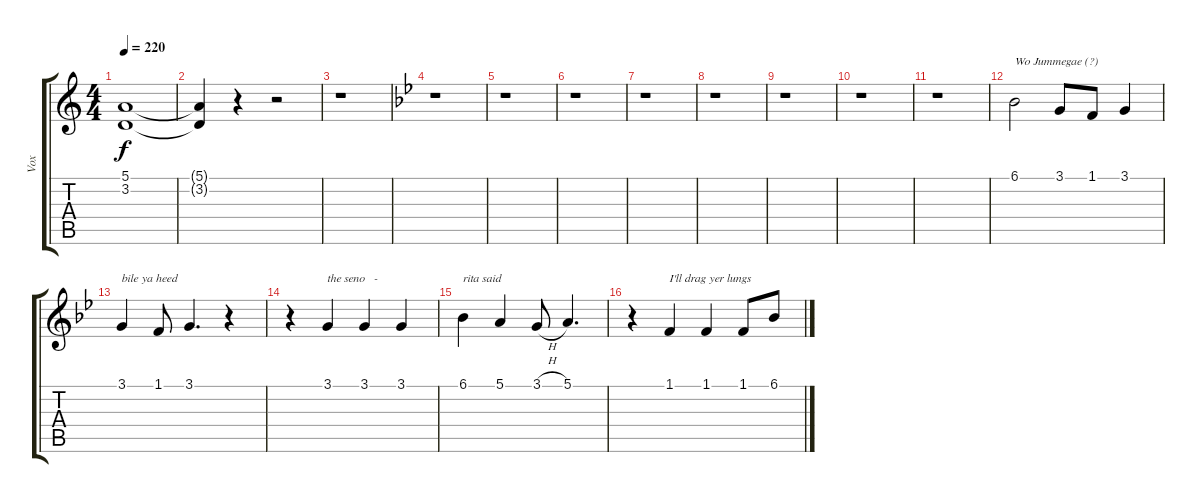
\track ("Vox" "Vox") {instrument violin}
\staff {score tabs}
\tuning (E4 B3 G3 D3 A2 E2) {hide}
\ts (4 4)
\tempo 220
\clef g2
\ks aminor
(5.1{t} 3.2{t}).1{dy f} |
(5.1{t} 3.2{t}).4 r.4 r.2 |
r.1 |
\ks gminor
r.1 |
r.1 |
r.1 |
r.1 |
r.1 |
r.1 |
r.1 |
r.1 |
6.1.2{txt "Wo Jummegae (?)"} 3.1.8 1.1.8 3.1.4 |
3.1.4{txt "bile ya heed"} 1.1.8 3.1.4{d} r.4 |
r.4 3.1.4{txt "the seno   -"} 3.1.4 3.1.4 |
6.1.4{txt "rita said"} 5.1.4 3.1{h}.8 5.1.4{d} |
r.4 1.1.4{txt "I'll drag yer lungs"} 1.1.4 1.1.8 6.1.8
